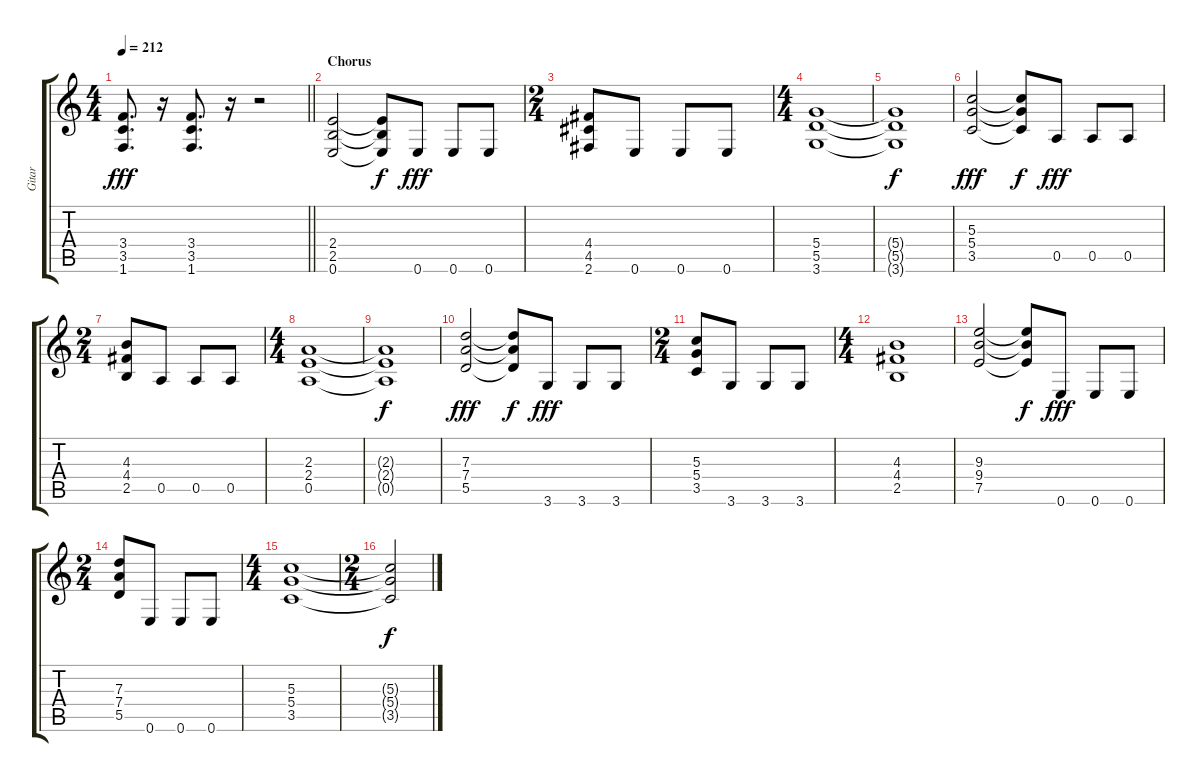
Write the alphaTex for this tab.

\track ("Gitar" "Gitar") {instrument overdrivenguitar}
\staff {score tabs}
\tuning (E4 B3 G3 D3 A2 E2) {hide}
\ts (4 4)
\tempo 212
\clef g2
\barLineRight lightlight
\ks c
(3.4 3.5 1.6).8{d dy fff} r.16 (3.4 3.5 1.6).8{d} r.16 r.2 |
\section ("" "Chorus")
(2.4 2.5 0.6).2 (2.4{t} 2.5{t} 0.6{t}).8{dy f} 0.6.8{dy fff} 0.6.8 0.6.8 |
\ts (2 4)
(4.4 4.5 2.6).8 0.6.8 0.6.8 0.6.8 |
\ts (4 4)
(5.4 5.5 3.6).1 |
(5.4{t} 5.5{t} 3.6{t}).1{dy f} |
(5.3 5.4 3.5).2{dy fff} (5.3{t} 5.4{t} 3.5{t}).8{dy f} 0.5.8{dy fff} 0.5.8 0.5.8 |
\ts (2 4)
(4.3 4.4 2.5).8 0.5.8 0.5.8 0.5.8 |
\ts (4 4)
(2.3 2.4 0.5).1 |
(2.3{t} 2.4{t} 0.5{t}).1{dy f} |
(7.3 7.4 5.5).2{dy fff} (7.3{t} 7.4{t} 5.5{t}).8{dy f} 3.6.8{dy fff} 3.6.8 3.6.8 |
\ts (2 4)
(5.3 5.4 3.5).8 3.6.8 3.6.8 3.6.8 |
\ts (4 4)
(4.3 4.4 2.5).1 |
(9.3 9.4 7.5).2 (9.3{t} 9.4{t} 7.5{t}).8{dy f} 0.6.8{dy fff} 0.6.8 0.6.8 |
\ts (2 4)
(7.3 7.4 5.5).8 0.6.8 0.6.8 0.6.8 |
\ts (4 4)
(5.3 5.4 3.5).1 |
\ts (2 4)
(5.3{t} 5.4{t} 3.5{t}).2{dy f}
